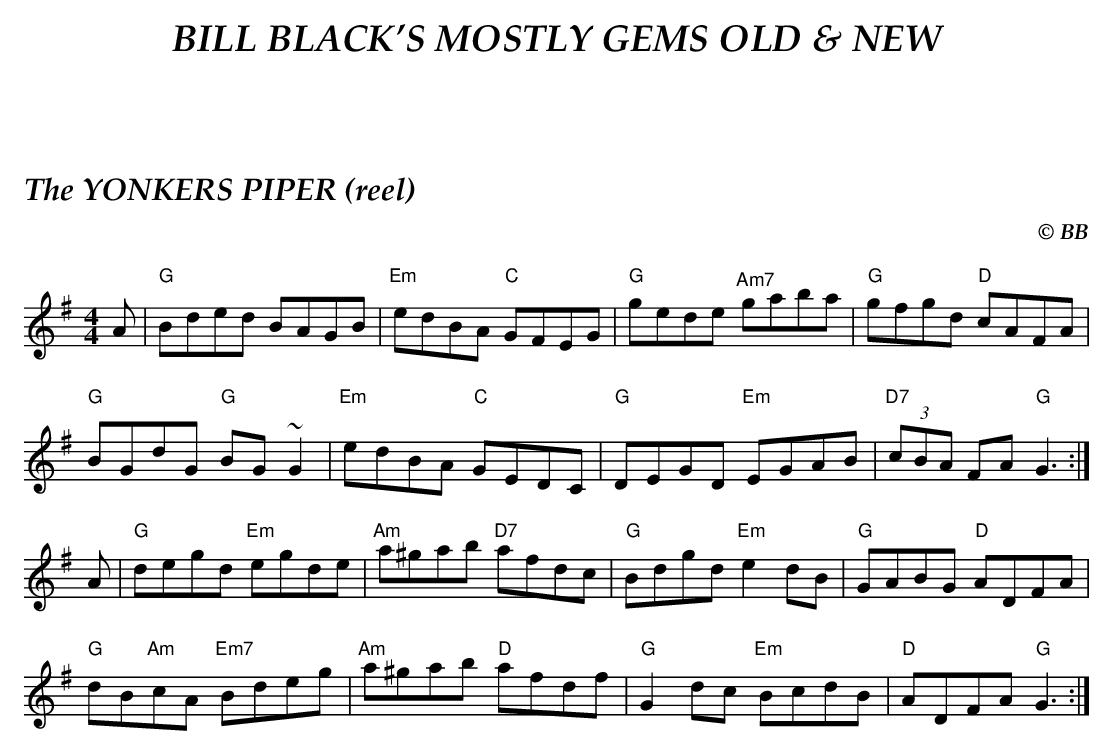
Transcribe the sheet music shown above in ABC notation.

X:1
T:YONKERS PIPER (reel), The
C:© BB
Q:1/4=180
M:4/4
L:1/8
K:G
A|"G"Bded BAGB|"Em"edBA "C"GFEG|"G"gede "^Am7"gaba|"G"gfgd "D"cAFA|
"G"BGdG "G"BG~G2|"Em"edBA "C"GEDC|"G"DEGD "Em"EGAB|"D7"(3cBA FA "G"G3 :|
A|"G"degd "Em"egde|"Am"a^gab "D7"afdc|"G"Bdgd "Em"e2 dB|"G"GABG "D"ADFA|
"G"dB"Am"cA "Em7"Bdeg|"Am"a^gab "D"afdf|"G"G2dc "Em"BcdB|"D"ADFA "G"G3 :|
